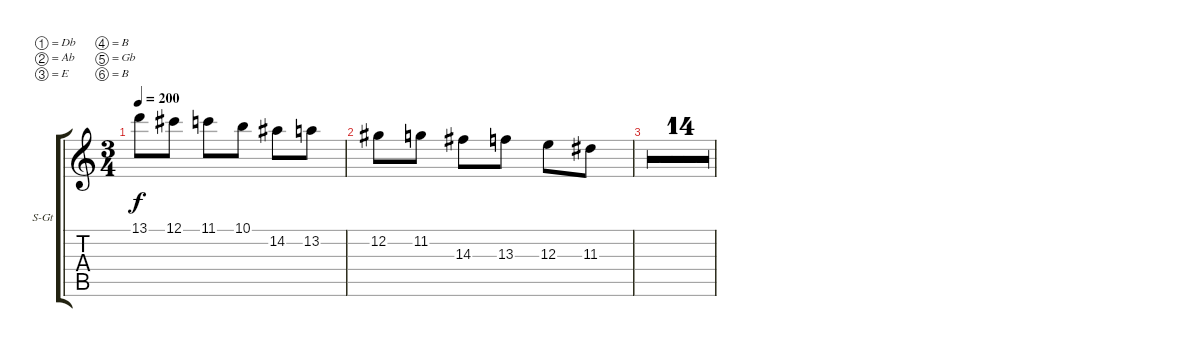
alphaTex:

\bracketExtendMode groupsimilarinstruments
\firstSystemTrackNameOrientation horizontal
\otherSystemsTrackNameOrientation horizontal
\track ("Track 5" "S-Gt") {multiBarRest instrument honkytonkpiano}
\staff {score tabs}
\tuning (Db4 Ab3 E3 B2 Gb2 B1)
\displaytranspose 12
\ts (3 4)
\tempo 200
\clef g2
\ks c
13.1.8{dy f} 12.1.8 11.1.8 10.1.8 14.2.8 13.2.8 |
12.2.8 11.2.8 14.3.8 13.3.8 12.3.8 11.3.8 |
r.4 r.2 |
r.4 r.2 |
r.4 r.2 |
r.4 r.2 |
r.4 r.2 |
r.4 r.2 |
r.4 r.2 |
r.4 r.2 |
r.4 r.2 |
r.4 r.2 |
r.4 r.2 |
r.4 r.2 |
r.4 r.2 |
r.4 r.2
